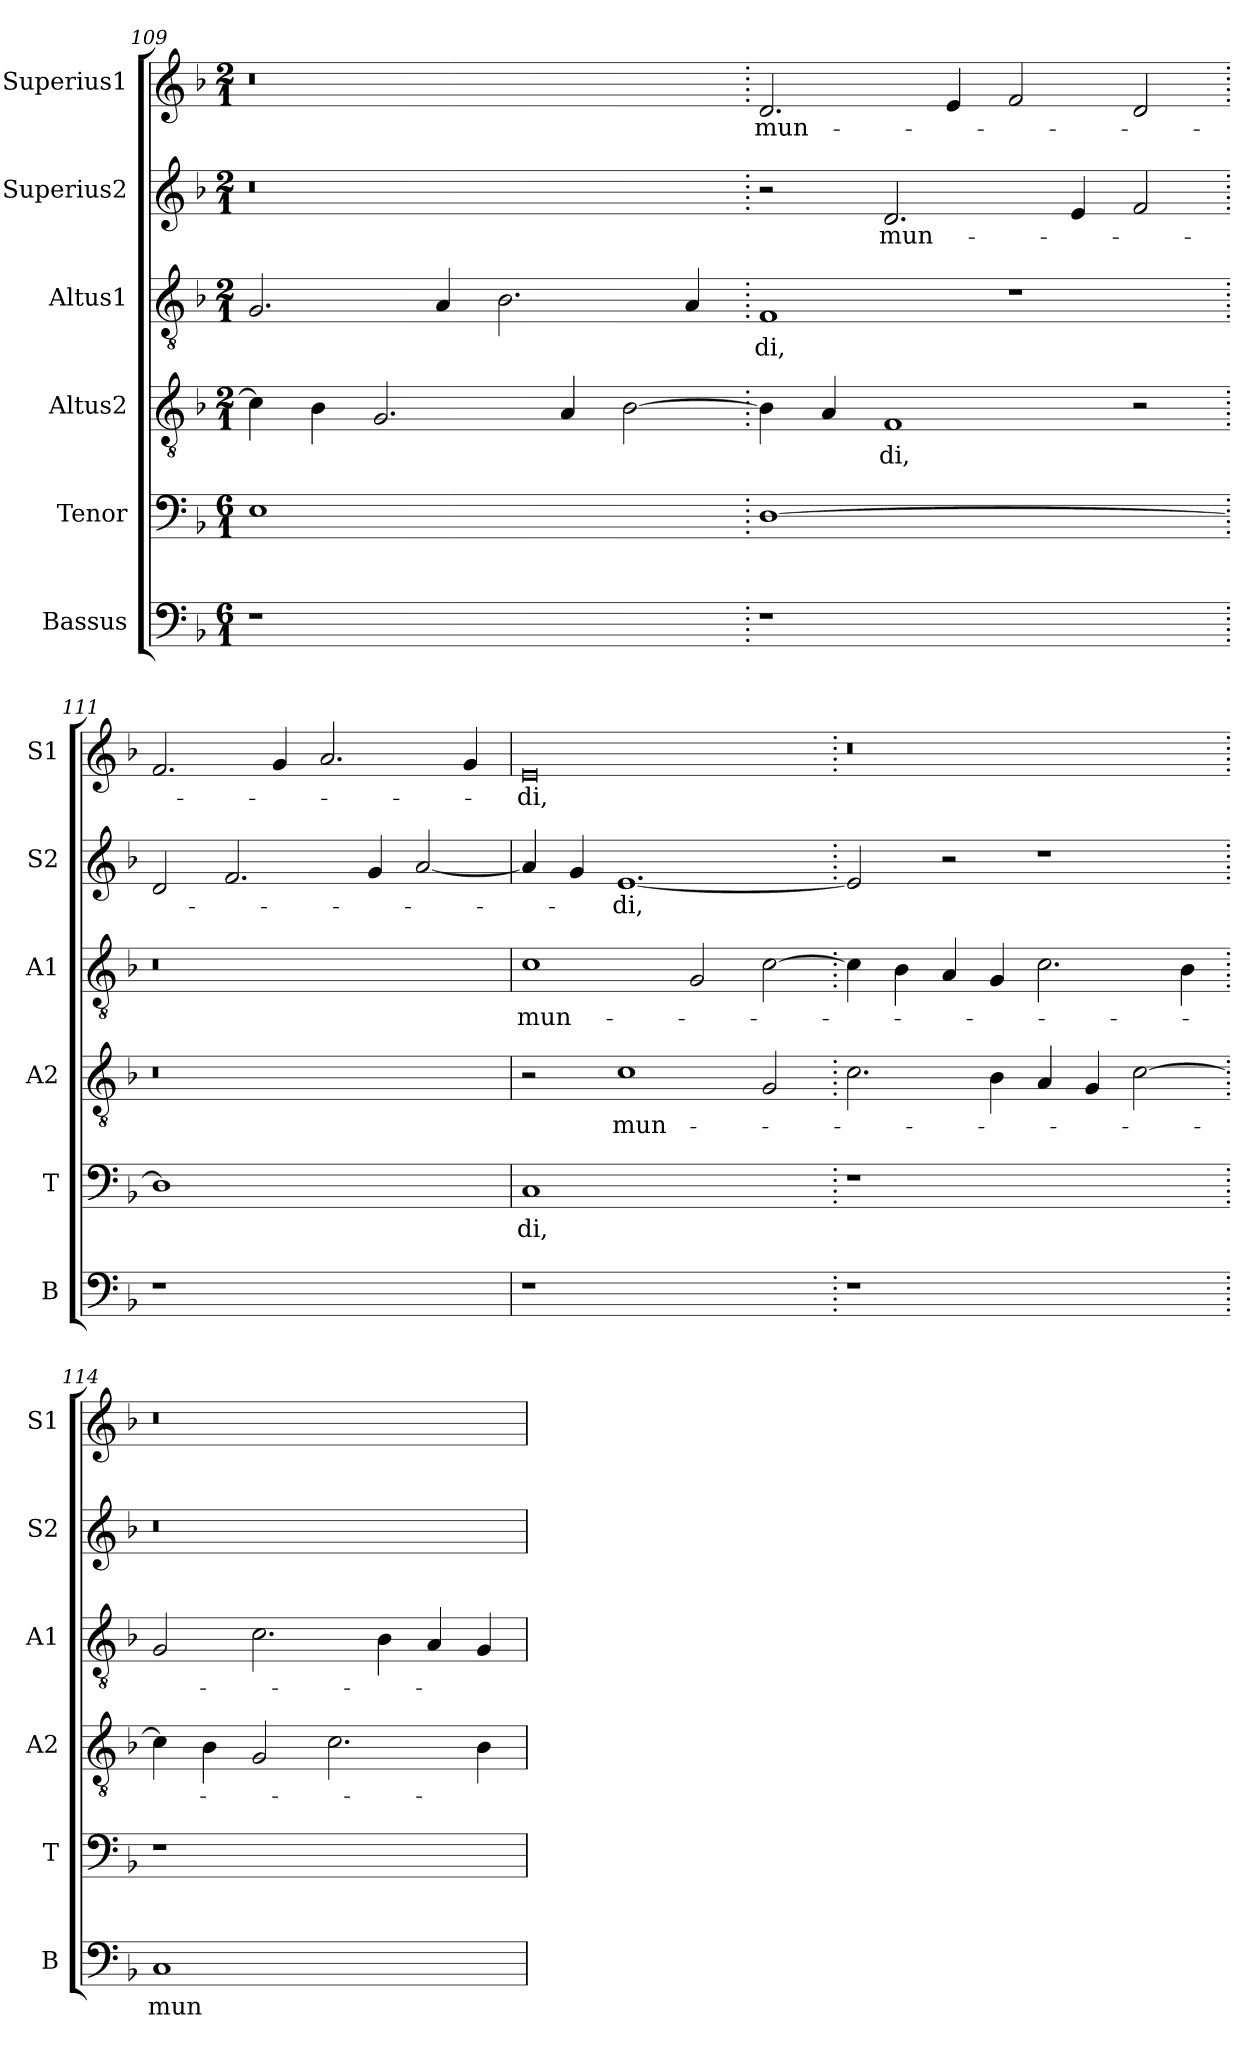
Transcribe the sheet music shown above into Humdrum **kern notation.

**kern	**text	**kern	**text	**kern	**text	**kern	**text	**kern	**text	**kern	**text
*part6	*part6	*part5	*part5	*part4	*part4	*part3	*part3	*part2	*part2	*part1	*part1
*staff6	*staff6	*staff5	*staff5	*staff4	*staff4	*staff3	*staff3	*staff2	*staff2	*staff1	*staff1
*I"Bassus	*	*I"Tenor	*	*I"Altus2	*	*I"Altus1	*	*I"Superius2	*	*I"Superius1	*
*I'B	*	*I'T	*	*I'A2	*	*I'A1	*	*I'S2	*	*I'S1	*
*clefF4	*	*clefF4	*	*clefGv2	*	*clefGv2	*	*clefG2	*	*clefG2	*
*k[b-]	*	*k[b-]	*	*k[b-]	*	*k[b-]	*	*k[b-]	*	*k[b-]	*
*M6/1	*	*M6/1	*	*M2/1	*	*M2/1	*	*M2/1	*	*M2/1	*
=109	=109	=109	=109	=109	=109	=109	=109	=109	=109	=109	=109
!LO:N:vis=1	!	!LO:N:vis=1	!	!	!	!	!	!	!	!	!
0r	.	0E	.	4c\]	.	2.G/	.	0r	.	0r	.
.	.	.	.	4B-\	.	.	.	.	.	.	.
.	.	.	.	2.G/	.	.	.	.	.	.	.
.	.	.	.	.	.	4A/	.	.	.	.	.
.	.	.	.	.	.	2.B-\	.	.	.	.	.
.	.	.	.	4A/	.	.	.	.	.	.	.
.	.	.	.	[2B-\	.	.	.	.	.	.	.
.	.	.	.	.	.	4A/	.	.	.	.	.
=110.	=110.	=110.	=110.	=110.	=110.	=110.	=110.	=110.	=110.	=110.	=110.
!LO:N:vis=1	!	!LO:N:vis=1	!	!	!	!	!	!	!	!	!
0r	.	[0D	.	4B-\]	.	1F	-di,	2r	.	2.d/	mun-
.	.	.	.	4A/	.	.	.	.	.	.	.
.	.	.	.	1F	-di,	.	.	2.d/	mun-	.	.
.	.	.	.	.	.	.	.	.	.	4e/	.
.	.	.	.	.	.	1r	.	.	.	2f/	.
.	.	.	.	.	.	.	.	4e/	.	.	.
.	.	.	.	2r	.	.	.	2f/	.	2d/	.
=111.	=111.	=111.	=111.	=111.	=111.	=111.	=111.	=111.	=111.	=111.	=111.
!LO:N:vis=1	!	!LO:N:vis=1	!	!	!	!	!	!	!	!	!
0r	.	0D]	.	0r	.	0r	.	2d/	.	2.f/	.
.	.	.	.	.	.	.	.	2.f/	.	.	.
.	.	.	.	.	.	.	.	.	.	4g/	.
.	.	.	.	.	.	.	.	.	.	2.a/	.
.	.	.	.	.	.	.	.	4g/	.	.	.
.	.	.	.	.	.	.	.	[2a/	.	.	.
.	.	.	.	.	.	.	.	.	.	4g/	.
=112	=112	=112	=112	=112	=112	=112	=112	=112	=112	=112	=112
!LO:N:vis=1	!	!LO:N:vis=1	!	!	!	!	!	!	!	!	!
0r	.	0C	-di,	2r	.	1c	mun-	4a/]	.	0e	-di,
.	.	.	.	.	.	.	.	4g/	.	.	.
.	.	.	.	1c	mun-	.	.	[1.e	-di,	.	.
.	.	.	.	.	.	2G/	.	.	.	.	.
.	.	.	.	2G/	.	[2c\	.	.	.	.	.
=113.	=113.	=113.	=113.	=113.	=113.	=113.	=113.	=113.	=113.	=113.	=113.
!LO:N:vis=1	!	!LO:N:vis=1	!	!	!	!	!	!	!	!	!
0r	.	0r	.	2.c\	.	4c\]	.	2e/]	.	0r	.
.	.	.	.	.	.	4B-\	.	.	.	.	.
.	.	.	.	.	.	4A/	.	2r	.	.	.
.	.	.	.	4B-\	.	4G/	.	.	.	.	.
.	.	.	.	4A/	.	2.c\	.	1r	.	.	.
.	.	.	.	4G/	.	.	.	.	.	.	.
.	.	.	.	[2c\	.	.	.	.	.	.	.
.	.	.	.	.	.	4B-\	.	.	.	.	.
=114.	=114.	=114.	=114.	=114.	=114.	=114.	=114.	=114.	=114.	=114.	=114.
!LO:N:vis=1	!	!LO:N:vis=1	!	!	!	!	!	!	!	!	!
0C	mun-	0r	.	4c\]	.	2G/	.	0r	.	0r	.
.	.	.	.	4B-\	.	.	.	.	.	.	.
.	.	.	.	2G/	.	2.c\	.	.	.	.	.
.	.	.	.	2.c\	.	.	.	.	.	.	.
.	.	.	.	.	.	4B-\	.	.	.	.	.
.	.	.	.	.	.	4A/	.	.	.	.	.
.	.	.	.	4B-\	.	4G/	.	.	.	.	.
=	=	=	=	=	=	=	=	=	=	=	=
*-	*-	*-	*-	*-	*-	*-	*-	*-	*-	*-	*-
